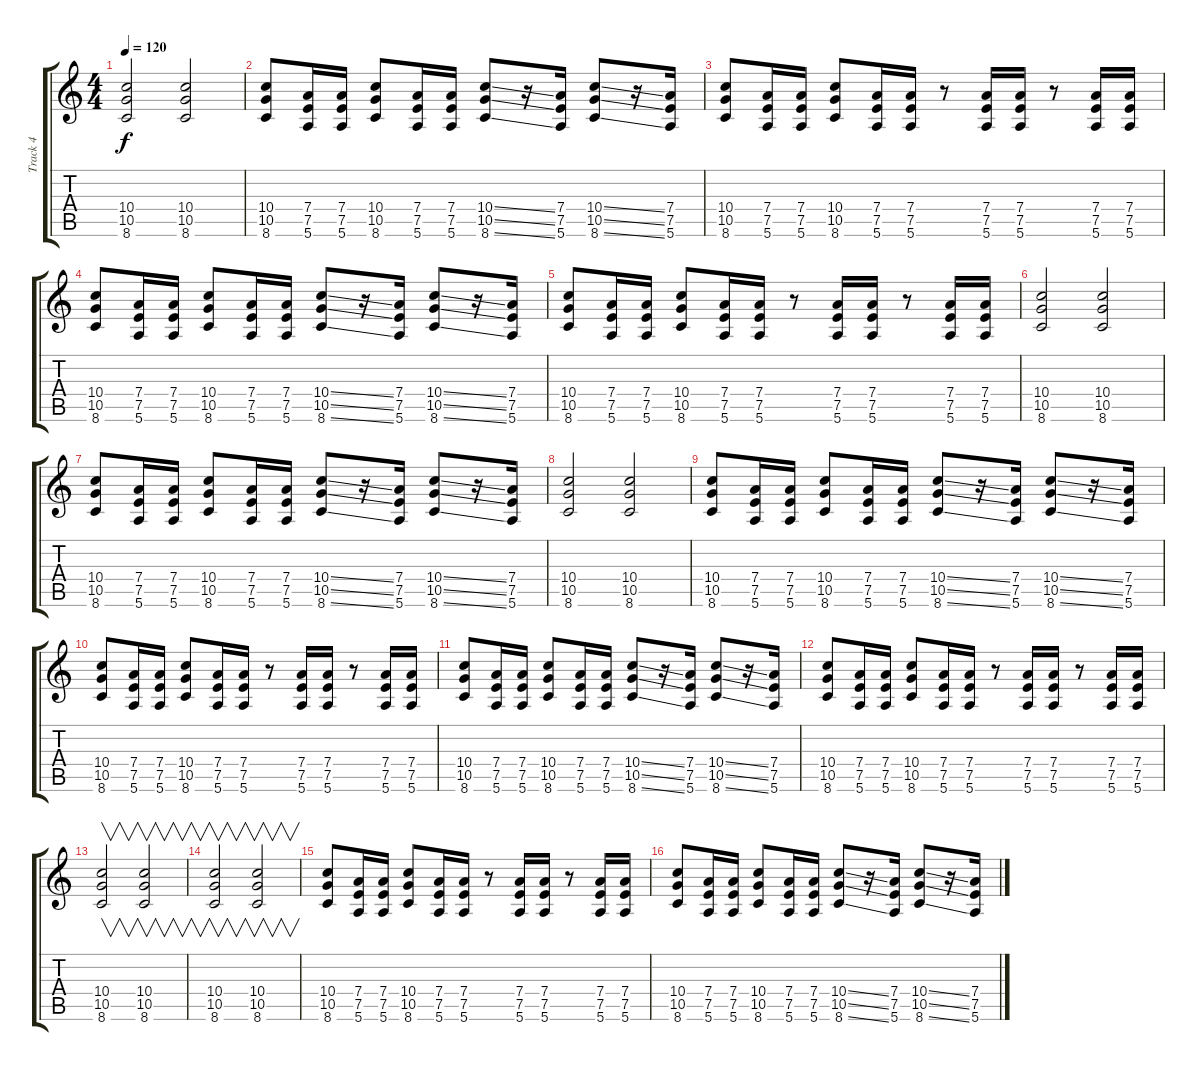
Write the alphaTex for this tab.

\track ("Track 4" "Track 4") {instrument distortionguitar}
\staff {score tabs}
\tuning (E4 B3 G3 D3 A2 E2) {hide}
\ts (4 4)
\tempo 120
\clef g2
\ks c
(10.4 10.5 8.6).2{dy f} (10.4 10.5 8.6).2 |
(10.4 10.5 8.6).8 (7.4 7.5 5.6).16 (7.4 7.5 5.6).16 (10.4 10.5 8.6).8 (7.4 7.5 5.6).16 (7.4 7.5 5.6).16 (10.4{ss} 10.5{ss} 8.6{ss}).8 r.16 (7.4 7.5 5.6).16 (10.4{ss} 10.5{ss} 8.6{ss}).8 r.16 (7.4 7.5 5.6).16 |
(10.4 10.5 8.6).8 (7.4 7.5 5.6).16 (7.4 7.5 5.6).16 (10.4 10.5 8.6).8 (7.4 7.5 5.6).16 (7.4 7.5 5.6).16 r.8 (7.4 7.5 5.6).16 (7.4 7.5 5.6).16 r.8 (7.4 7.5 5.6).16 (7.4 7.5 5.6).16 |
(10.4 10.5 8.6).8 (7.4 7.5 5.6).16 (7.4 7.5 5.6).16 (10.4 10.5 8.6).8 (7.4 7.5 5.6).16 (7.4 7.5 5.6).16 (10.4{ss} 10.5{ss} 8.6{ss}).8 r.16 (7.4 7.5 5.6).16 (10.4{ss} 10.5{ss} 8.6{ss}).8 r.16 (7.4 7.5 5.6).16 |
(10.4 10.5 8.6).8 (7.4 7.5 5.6).16 (7.4 7.5 5.6).16 (10.4 10.5 8.6).8 (7.4 7.5 5.6).16 (7.4 7.5 5.6).16 r.8 (7.4 7.5 5.6).16 (7.4 7.5 5.6).16 r.8 (7.4 7.5 5.6).16 (7.4 7.5 5.6).16 |
(10.4 10.5 8.6).2 (10.4 10.5 8.6).2 |
(10.4 10.5 8.6).8 (7.4 7.5 5.6).16 (7.4 7.5 5.6).16 (10.4 10.5 8.6).8 (7.4 7.5 5.6).16 (7.4 7.5 5.6).16 (10.4{ss} 10.5{ss} 8.6{ss}).8 r.16 (7.4 7.5 5.6).16 (10.4{ss} 10.5{ss} 8.6{ss}).8 r.16 (7.4 7.5 5.6).16 |
(10.4 10.5 8.6).2 (10.4 10.5 8.6).2 |
(10.4 10.5 8.6).8 (7.4 7.5 5.6).16 (7.4 7.5 5.6).16 (10.4 10.5 8.6).8 (7.4 7.5 5.6).16 (7.4 7.5 5.6).16 (10.4{ss} 10.5{ss} 8.6{ss}).8 r.16 (7.4 7.5 5.6).16 (10.4{ss} 10.5{ss} 8.6{ss}).8 r.16 (7.4 7.5 5.6).16 |
(10.4 10.5 8.6).8 (7.4 7.5 5.6).16 (7.4 7.5 5.6).16 (10.4 10.5 8.6).8 (7.4 7.5 5.6).16 (7.4 7.5 5.6).16 r.8 (7.4 7.5 5.6).16 (7.4 7.5 5.6).16 r.8 (7.4 7.5 5.6).16 (7.4 7.5 5.6).16 |
(10.4 10.5 8.6).8 (7.4 7.5 5.6).16 (7.4 7.5 5.6).16 (10.4 10.5 8.6).8 (7.4 7.5 5.6).16 (7.4 7.5 5.6).16 (10.4{ss} 10.5{ss} 8.6{ss}).8 r.16 (7.4 7.5 5.6).16 (10.4{ss} 10.5{ss} 8.6{ss}).8 r.16 (7.4 7.5 5.6).16 |
(10.4 10.5 8.6).8 (7.4 7.5 5.6).16 (7.4 7.5 5.6).16 (10.4 10.5 8.6).8 (7.4 7.5 5.6).16 (7.4 7.5 5.6).16 r.8 (7.4 7.5 5.6).16 (7.4 7.5 5.6).16 r.8 (7.4 7.5 5.6).16 (7.4 7.5 5.6).16 |
(10.4 10.5 8.6).2{v} (10.4 10.5 8.6).2{v} |
(10.4 10.5 8.6).2{v} (10.4 10.5 8.6).2{v} |
(10.4 10.5 8.6).8 (7.4 7.5 5.6).16 (7.4 7.5 5.6).16 (10.4 10.5 8.6).8 (7.4 7.5 5.6).16 (7.4 7.5 5.6).16 r.8 (7.4 7.5 5.6).16 (7.4 7.5 5.6).16 r.8 (7.4 7.5 5.6).16 (7.4 7.5 5.6).16 |
(10.4 10.5 8.6).8 (7.4 7.5 5.6).16 (7.4 7.5 5.6).16 (10.4 10.5 8.6).8 (7.4 7.5 5.6).16 (7.4 7.5 5.6).16 (10.4{ss} 10.5{ss} 8.6{ss}).8 r.16 (7.4 7.5 5.6).16 (10.4{ss} 10.5{ss} 8.6{ss}).8 r.16 (7.4 7.5 5.6).16
